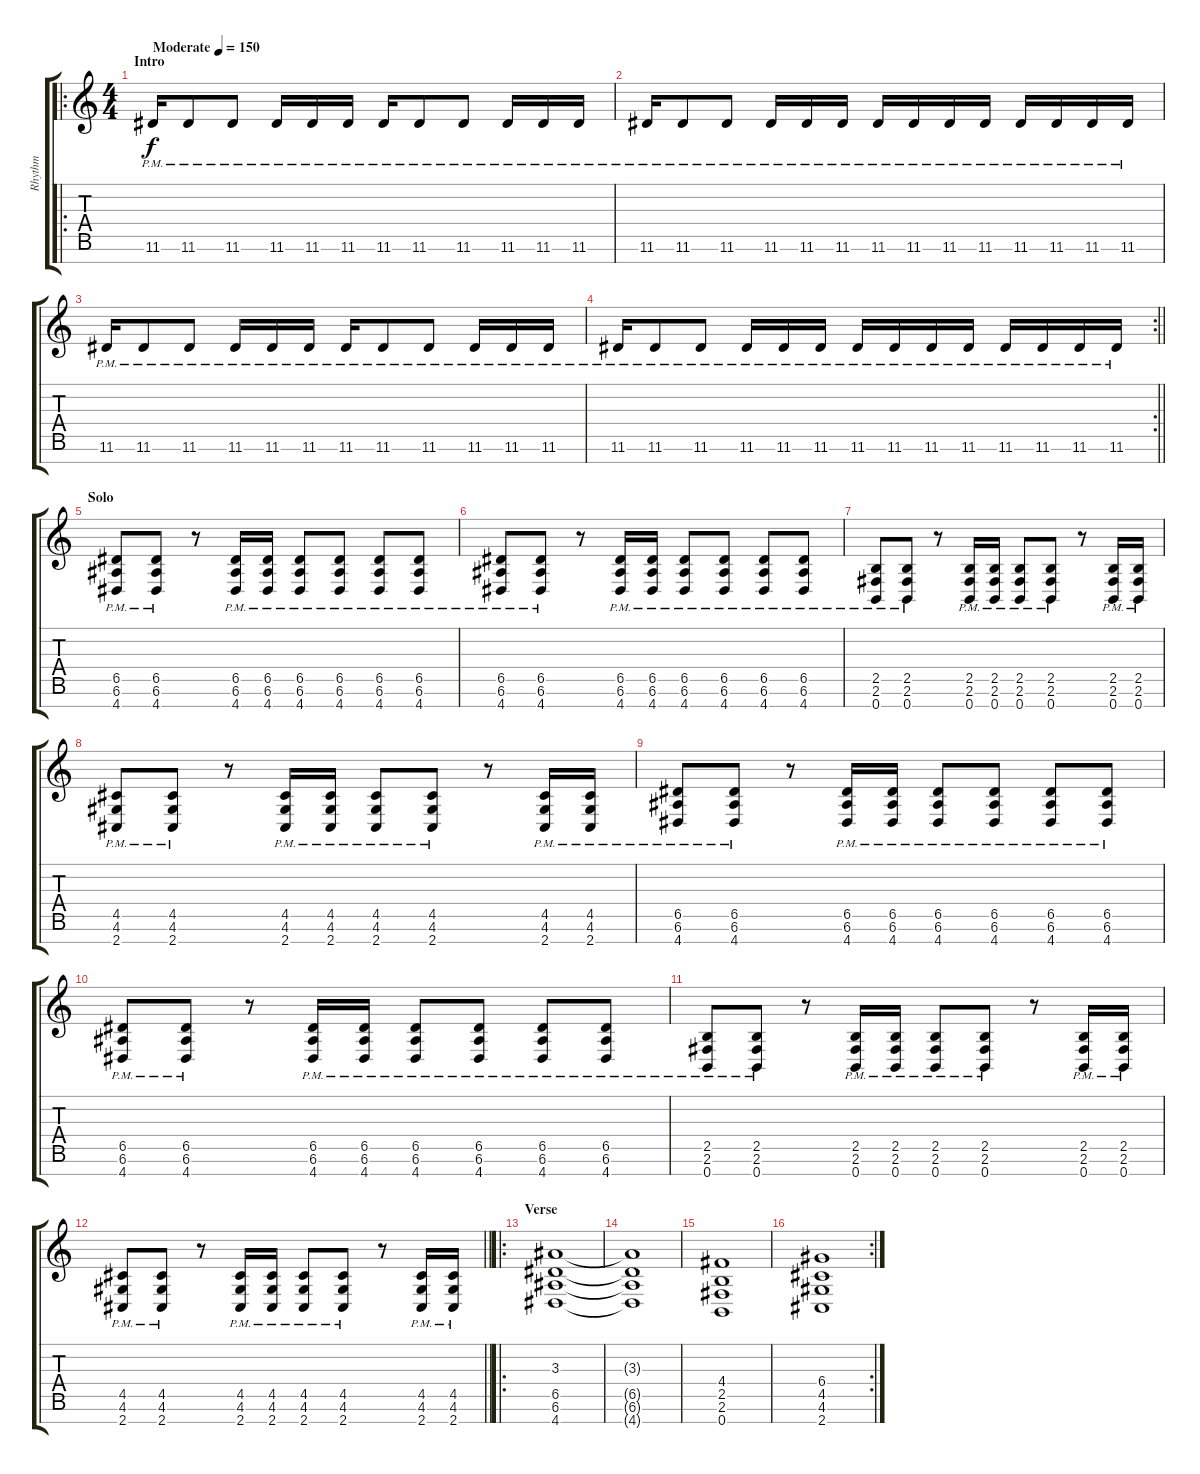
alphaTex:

\track ("Rhythm" "Rhythm") {instrument distortionguitar}
\staff {score tabs}
\tuning (E4 B3 G3 D3 A2 E2 B1) {hide}
\ro
\ts (4 4)
\section ("" "Intro")
\tempo (150 "Moderate")
\clef g2
\ks c
11.6{pm}.16{dy f instrument distortionguitar} 11.6{pm}.8 11.6{pm}.8 11.6{pm}.16 11.6{pm}.16 11.6{pm}.16 11.6{pm}.16 11.6{pm}.8 11.6{pm}.8 11.6{pm}.16 11.6{pm}.16 11.6{pm}.16 |
11.6{pm}.16 11.6{pm}.8 11.6{pm}.8 11.6{pm}.16 11.6{pm}.16 11.6{pm}.16 11.6{pm}.16 11.6{pm}.16 11.6{pm}.16 11.6{pm}.16 11.6{pm}.16 11.6{pm}.16 11.6{pm}.16 11.6{pm}.16 |
11.6{pm}.16 11.6{pm}.8 11.6{pm}.8 11.6{pm}.16 11.6{pm}.16 11.6{pm}.16 11.6{pm}.16 11.6{pm}.8 11.6{pm}.8 11.6{pm}.16 11.6{pm}.16 11.6{pm}.16 |
\rc 2
\barLineRight lightlight
11.6{pm}.16 11.6{pm}.8 11.6{pm}.8 11.6{pm}.16 11.6{pm}.16 11.6{pm}.16 11.6{pm}.16 11.6{pm}.16 11.6{pm}.16 11.6{pm}.16 11.6{pm}.16 11.6{pm}.16 11.6{pm}.16 11.6{pm}.16 |
\section ("" "Solo")
(6.5{pm} 6.6{pm} 4.7{pm}).8 (6.5{pm} 6.6{pm} 4.7{pm}).8 r.8 (6.5{pm} 6.6{pm} 4.7{pm}).16 (6.5{pm} 6.6{pm} 4.7{pm}).16 (6.5{pm} 6.6{pm} 4.7{pm}).8 (6.5{pm} 6.6{pm} 4.7{pm}).8 (6.5{pm} 6.6{pm} 4.7{pm}).8 (6.5{pm} 6.6{pm} 4.7{pm}).8 |
(6.5{pm} 6.6{pm} 4.7{pm}).8 (6.5{pm} 6.6{pm} 4.7{pm}).8 r.8 (6.5{pm} 6.6{pm} 4.7{pm}).16 (6.5{pm} 6.6{pm} 4.7{pm}).16 (6.5{pm} 6.6{pm} 4.7{pm}).8 (6.5{pm} 6.6{pm} 4.7{pm}).8 (6.5{pm} 6.6{pm} 4.7{pm}).8 (6.5{pm} 6.6{pm} 4.7{pm}).8 |
(2.5{pm} 2.6{pm} 0.7{pm}).8 (2.5{pm} 2.6{pm} 0.7{pm}).8 r.8 (2.5{pm} 2.6{pm} 0.7{pm}).16 (2.5{pm} 2.6{pm} 0.7{pm}).16 (2.5{pm} 2.6{pm} 0.7{pm}).8 (2.5{pm} 2.6{pm} 0.7{pm}).8 r.8 (2.5{pm} 2.6{pm} 0.7{pm}).16 (2.5{pm} 2.6{pm} 0.7{pm}).16 |
(4.5{pm} 4.6{pm} 2.7{pm}).8 (4.5{pm} 4.6{pm} 2.7{pm}).8 r.8 (4.5{pm} 4.6{pm} 2.7{pm}).16 (4.5{pm} 4.6{pm} 2.7{pm}).16 (4.5{pm} 4.6{pm} 2.7{pm}).8 (4.5{pm} 4.6{pm} 2.7{pm}).8 r.8 (4.5{pm} 4.6{pm} 2.7{pm}).16 (4.5{pm} 4.6{pm} 2.7{pm}).16 |
(6.5{pm} 6.6{pm} 4.7{pm}).8 (6.5{pm} 6.6{pm} 4.7{pm}).8 r.8 (6.5{pm} 6.6{pm} 4.7{pm}).16 (6.5{pm} 6.6{pm} 4.7{pm}).16 (6.5{pm} 6.6{pm} 4.7{pm}).8 (6.5{pm} 6.6{pm} 4.7{pm}).8 (6.5{pm} 6.6{pm} 4.7{pm}).8 (6.5{pm} 6.6{pm} 4.7{pm}).8 |
(6.5{pm} 6.6{pm} 4.7{pm}).8 (6.5{pm} 6.6{pm} 4.7{pm}).8 r.8 (6.5{pm} 6.6{pm} 4.7{pm}).16 (6.5{pm} 6.6{pm} 4.7{pm}).16 (6.5{pm} 6.6{pm} 4.7{pm}).8 (6.5{pm} 6.6{pm} 4.7{pm}).8 (6.5{pm} 6.6{pm} 4.7{pm}).8 (6.5{pm} 6.6{pm} 4.7{pm}).8 |
(2.5{pm} 2.6{pm} 0.7{pm}).8 (2.5{pm} 2.6{pm} 0.7{pm}).8 r.8 (2.5{pm} 2.6{pm} 0.7{pm}).16 (2.5{pm} 2.6{pm} 0.7{pm}).16 (2.5{pm} 2.6{pm} 0.7{pm}).8 (2.5{pm} 2.6{pm} 0.7{pm}).8 r.8 (2.5{pm} 2.6{pm} 0.7{pm}).16 (2.5{pm} 2.6{pm} 0.7{pm}).16 |
\barLineRight lightlight
(4.5{pm} 4.6{pm} 2.7{pm}).8 (4.5{pm} 4.6{pm} 2.7{pm}).8 r.8 (4.5{pm} 4.6{pm} 2.7{pm}).16 (4.5{pm} 4.6{pm} 2.7{pm}).16 (4.5{pm} 4.6{pm} 2.7{pm}).8 (4.5{pm} 4.6{pm} 2.7{pm}).8 r.8 (4.5{pm} 4.6{pm} 2.7{pm}).16 (4.5{pm} 4.6{pm} 2.7{pm}).16 |
\ro
\section ("" "Verse")
(3.3 6.5 6.6 4.7).1 |
(3.3{t} 6.5{t} 6.6{t} 4.7{t}).1 |
(4.4 2.5 2.6 0.7).1 |
\rc 2
(6.4 4.5 4.6 2.7).1
